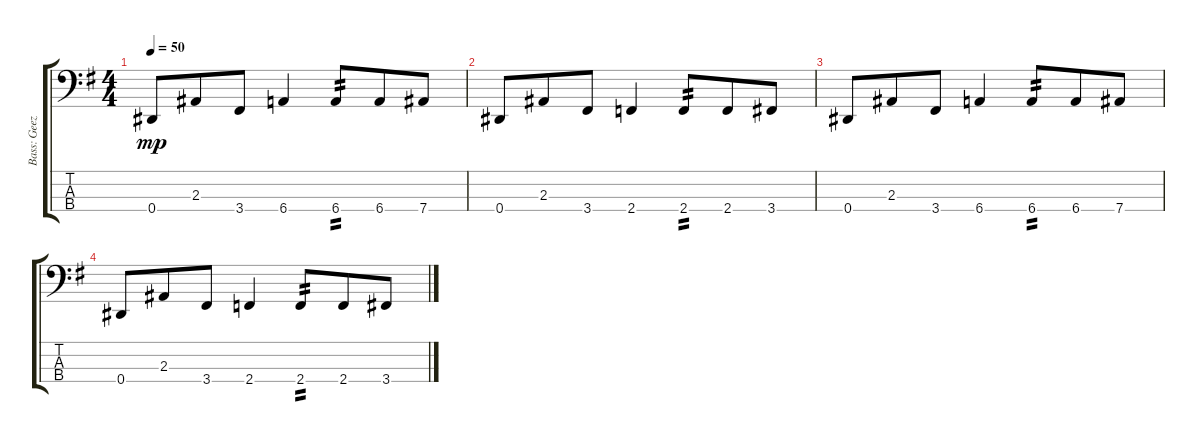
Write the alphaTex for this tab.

\track ("Bass: Geezer" "Bass: Geez") {instrument electricbassfinger}
\staff {score tabs}
\tuning (Gb2 Db2 Ab1 Eb1) {hide}
\ts (4 4)
\tempo 50
\clef f4
\ks g
0.4.8{dy mp} 2.3.8{beam merge} 3.4.8 6.4.4 6.4.8{tp 2 beam merge} 6.4.8 7.4.8 |
0.4.8 2.3.8{beam merge} 3.4.8 2.4.4 2.4.8{tp 2 beam merge} 2.4.8 3.4.8 |
0.4.8 2.3.8{beam merge} 3.4.8 6.4.4 6.4.8{tp 2 beam merge} 6.4.8 7.4.8 |
0.4.8 2.3.8{beam merge} 3.4.8 2.4.4 2.4.8{tp 2 beam merge} 2.4.8 3.4.8
